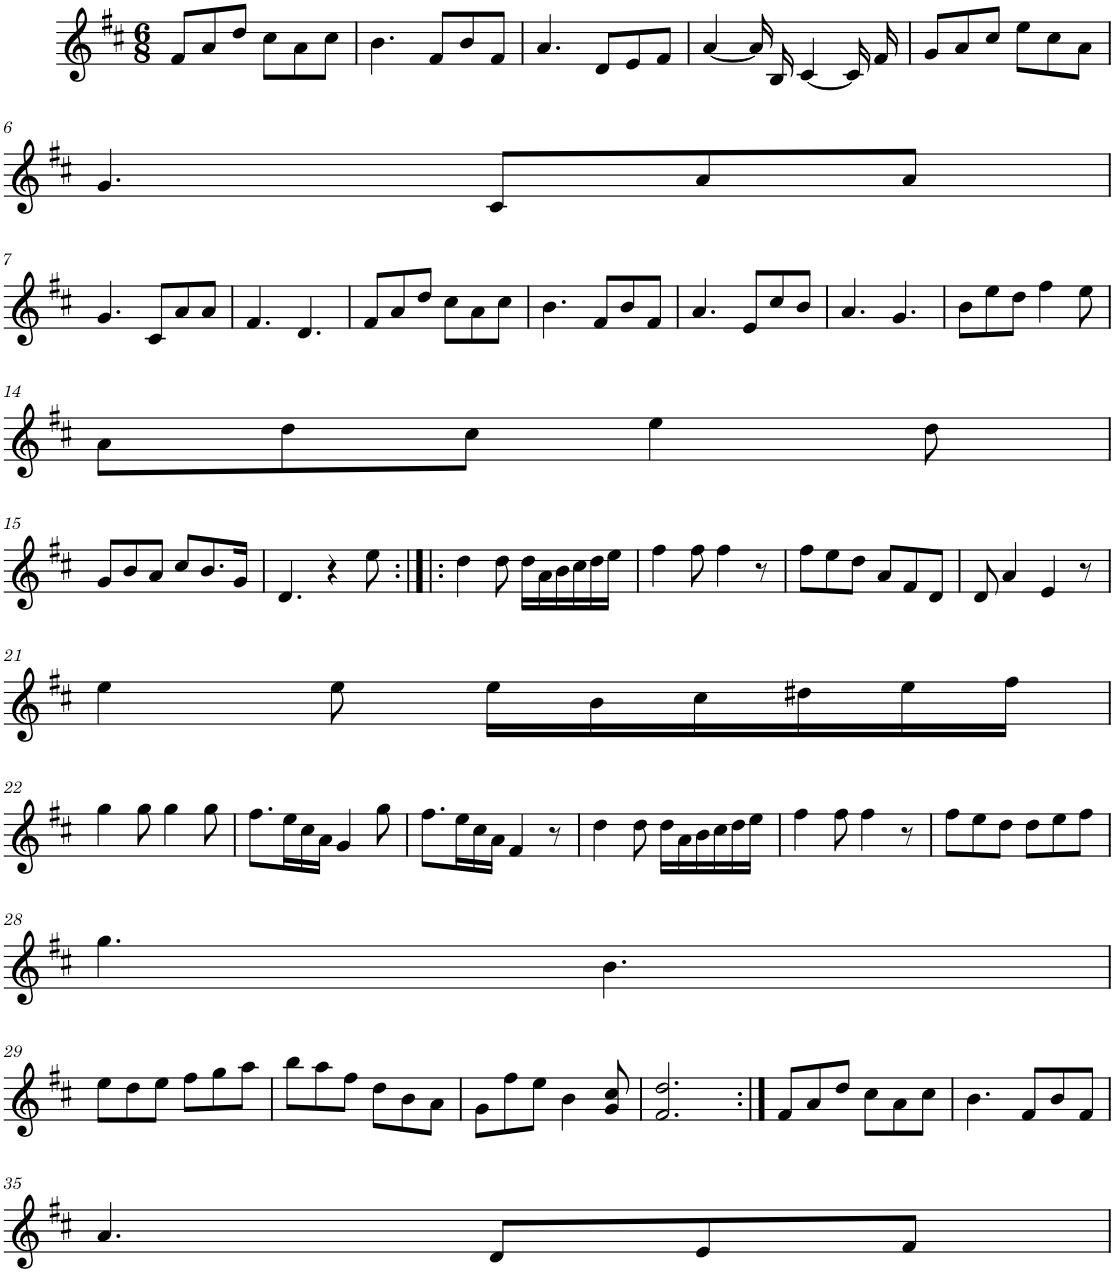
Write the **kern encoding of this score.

**kern
*part1
*staff1
*I"Voice
*I'V
*clefG2
*k[f#c#]
*M6/8
=1
8f#/L
8a/
8dd/J
8cc#\L
8a\
8cc#\J
=2
4.b\
8f#/L
8b/
8f#/J
=3
4.a/
8d/L
8e/
8f#/J
=4
[<4a/
16a/]
16B/
[<4c#/
16c#/]
16f#/
=5
8g/L
8a/
8cc#/J
8ee\L
8cc#\
8a\J
!!LO:LB:g=z
=6
4.g/
8c#/L
8a/
8a/J
!!LO:LB:g=z
=7
4.g/
8c#/L
8a/
8a/J
=8
4.f#/
4.d/
=9
8f#/L
8a/
8dd/J
8cc#\L
8a\
8cc#\J
=10
4.b\
8f#/L
8b/
8f#/J
=11
4.a/
8e/L
8cc#/
8b/J
=12
4.a/
4.g/
=13
8b\L
8ee\
8dd\J
4ff#\
8ee\
!!LO:LB:g=z
=14
8a\L
8dd\
8cc#\J
4ee\
8dd\
!!LO:LB:g=z
=15
8g/L
8b/
8a/J
8cc#/L
8.b/
16g/Jk
=16
4.d/
4r
8ee\
=17:|!|:
4dd\
8dd\
16dd\LL
16a\
16b\
16cc#\
16dd\
16ee\JJ
=18
4ff#\
8ff#\
4ff#\
8r
=19
8ff#\L
8ee\
8dd\J
8a/L
8f#/
8d/J
=20
8d/
4a/
4e/
8r
!!LO:LB:g=z
=21
4ee\
8ee\
16ee\LL
16b\
16cc#\
16dd#X\
16ee\
16ff#\JJ
!!LO:LB:g=z
=22
4gg\
8gg\
4gg\
8gg\
=23
8.ff#\L
16ee\L
16cc#\
16a\JJ
4g/
8gg\
=24
8.ff#\L
16ee\L
16cc#\
16a\JJ
4f#/
8r
=25
4dd\
8dd\
16dd\LL
16a\
16b\
16cc#\
16dd\
16ee\JJ
=26
4ff#\
8ff#\
4ff#\
8r
=27
8ff#\L
8ee\
8dd\J
8dd\L
8ee\
8ff#\J
!!LO:LB:g=z
=28
4.gg\
4.b\
!!LO:LB:g=z
=29
8ee\L
8dd\
8ee\J
8ff#\L
8gg\
8aa\J
=30
8bb\L
8aa\
8ff#\J
8dd\L
8b\
8a\J
=31
8g\L
8ff#\
8ee\J
4b\
8g/ 8cc#/
=32
2.f#/ 2.dd/
=33:|!
8f#/L
8a/
8dd/J
8cc#\L
8a\
8cc#\J
=34
4.b\
8f#/L
8b/
8f#/J
!!LO:LB:g=z
=35
4.a/
8d/L
8e/
8f#/J
=
*-
